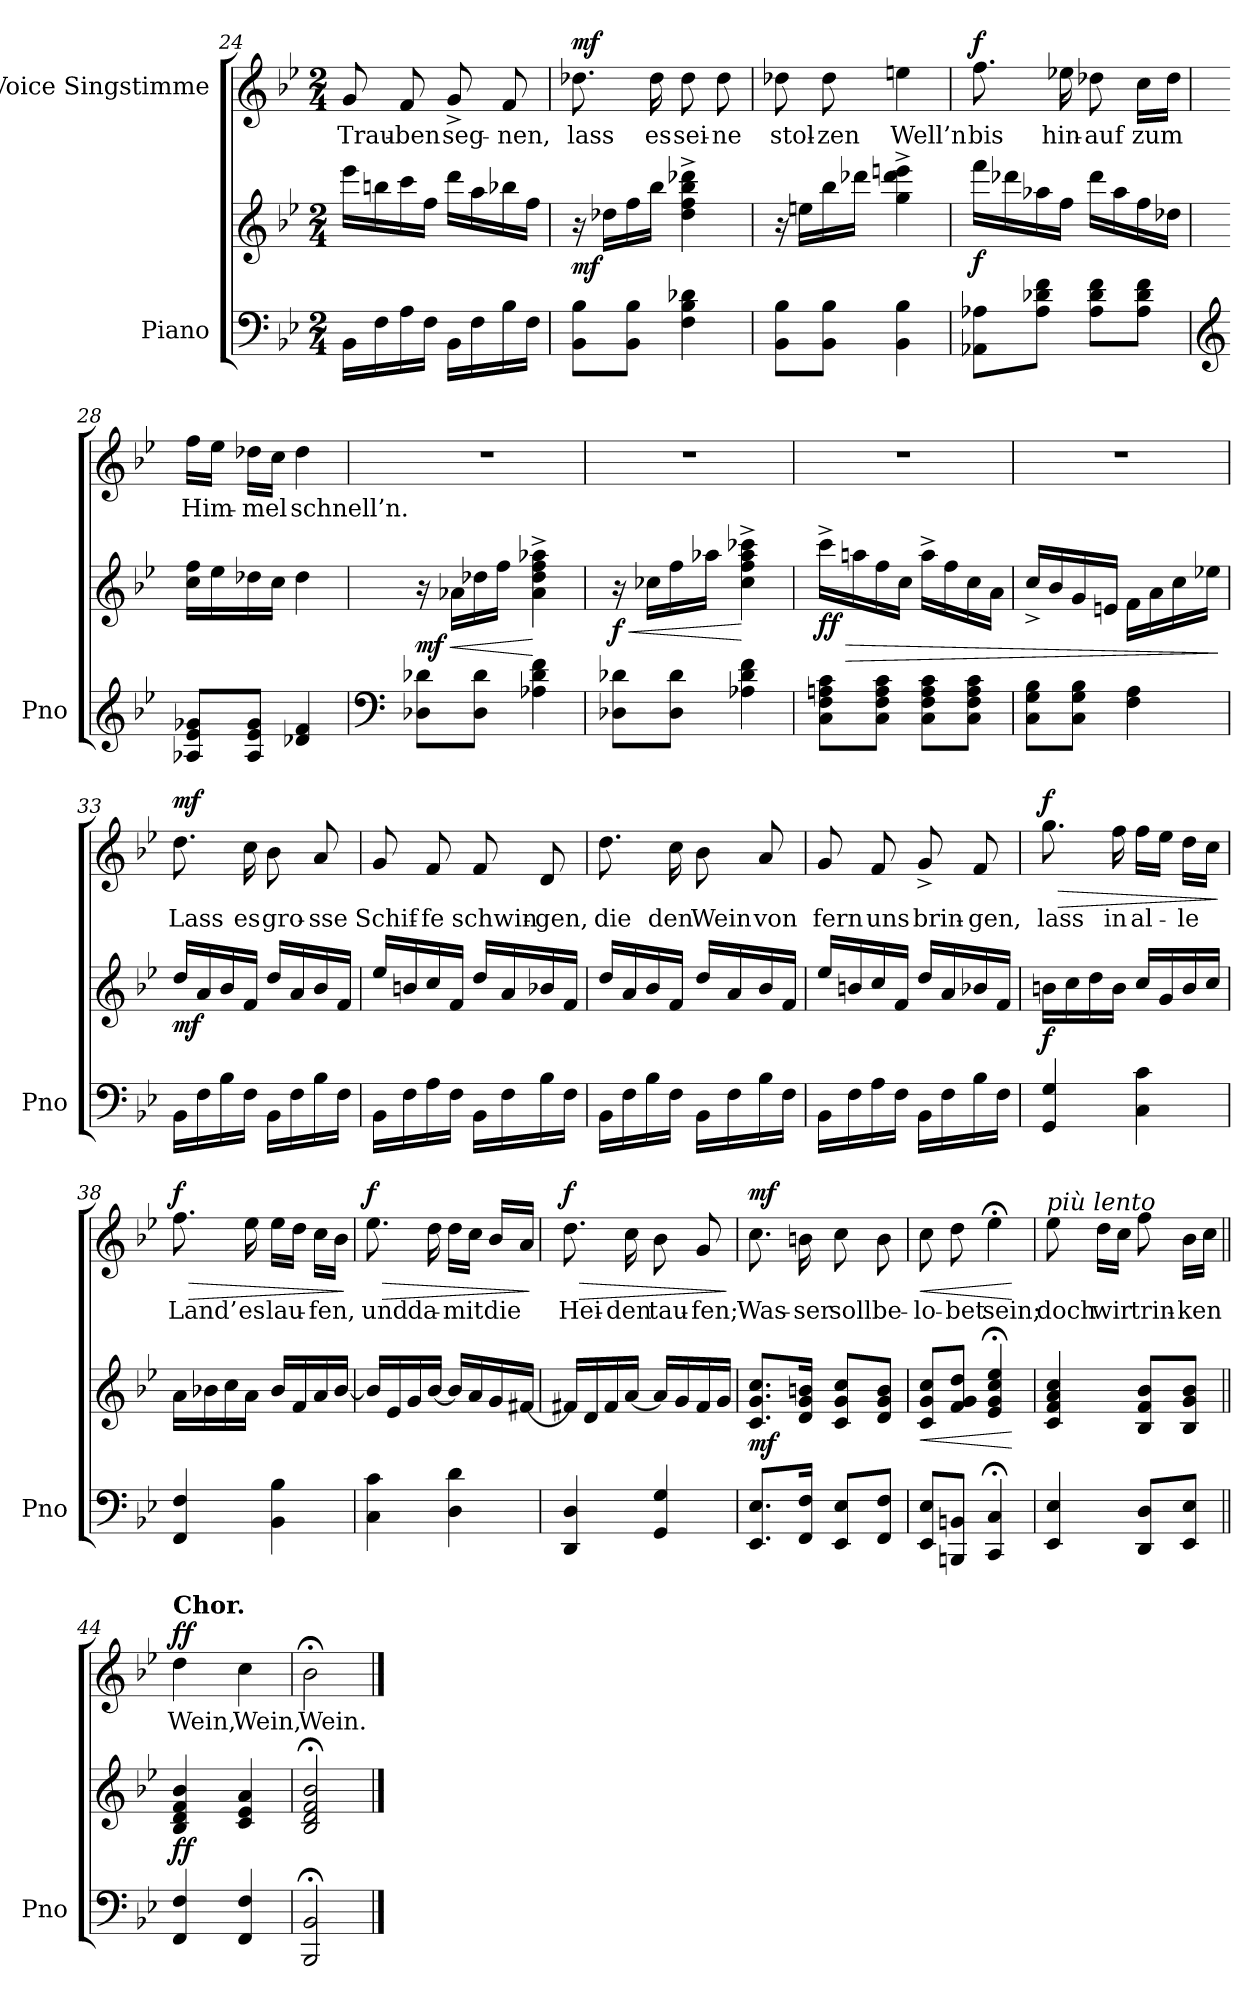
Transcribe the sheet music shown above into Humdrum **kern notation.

**kern	**kern	**dynam	**kern	**text	**dynam
*part2	*part2	*part2	*part1	*part1	*part1
*staff3	*staff2	*staff2/3	*staff1	*staff1	*staff1
*I"Piano	*	*	*I"Voice Singstimme	*	*
*I'Pno	*	*	*	*	*
*clefF4	*clefG2	*	*clefG2	*	*
*k[b-e-]	*k[b-e-]	*	*k[b-e-]	*	*
*M2/4	*M2/4	*	*M2/4	*	*
=24	=24	=24	=24	=24	=24
!	!	!	!	!LO:LY:b	!
16BB-\LL	16eee-\LL	.	8g/	Trau-	.
16F\	16bbn\	.	.	.	.
!	!	!	!	!LO:LY:b	!
16A\	16ccc\	.	8f/	-ben	.
16F\JJ	16ff\JJ	.	.	.	.
!	!	!	!	!LO:LY:b	!
16BB-\LL	16ddd\LL	.	8g^/	seg-	.
16F\	16aa\	.	.	.	.
!	!	!	!	!LO:LY:b	!
16B-\	16bb-X\	.	8f/	-nen,	.
16F\JJ	16ff\JJ	.	.	.	.
=25	=25	=25	=25	=25	=25
!	!	!LO:DY:b	!	!LO:LY:b	!LO:DY:a
8BB-\ 8B-\L	16r	mf	8.dd-X\	lass	mf
.	16dd-X\LL	.	.	.	.
8BB-\ 8B-\J	16ff\	.	.	.	.
!	!	!	!	!LO:LY:b	!
.	16bb-\JJ	.	16dd-\	es	.
!	!	!	!	!LO:LY:b	!
4F\ 4B-\ 4d-X\	4dd-\^ 4ff\^ 4bb-\^ 4ddd-X\^	.	8dd-\	sei-	.
!	!	!	!	!LO:LY:b	!
.	.	.	8dd-\	-ne	.
=26	=26	=26	=26	=26	=26
!	!	!	!	!LO:LY:b	!
8BB-\ 8B-\L	16r	.	8dd-X\	stol-	.
.	16een\LL	.	.	.	.
!	!	!	!	!LO:LY:b	!
8BB-\ 8B-\J	16bb-\	.	8dd-\	-zen	.
.	16ddd-X\JJ	.	.	.	.
!	!	!	!	!LO:LY:b	!
4BB-\ 4B-\	4gg\^ 4ddd-\^ 4eeen\^	.	4een\	Well’n	.
=27	=27	=27	=27	=27	=27
!	!	!LO:DY:b	!	!LO:LY:b	!LO:DY:a
8AA-X\ 8A-X\L	16fff\LL	f	8.ff\	bis	f
.	16ddd-X\	.	.	.	.
8A-\ 8d-X\ 8f\J	16aa-X\	.	.	.	.
!	!	!	!	!LO:LY:b	!
.	16ff\JJ	.	16ee-X\	hin-	.
!	!	!	!	!LO:LY:b	!
8A-\ 8d-\ 8f\L	16ddd-\LL	.	8dd-X\	-auf	.
.	16aa-\	.	.	.	.
!	!	!	!	!LO:LY:b	!
8A-\ 8d-\ 8f\J	16ff\	.	16cc\LL	zum	.
.	16dd-X\JJ	.	16dd-\JJ	.	.
=28	=28	=28	=28	=28	=28
*clefG2	*	*	*	*	*
!	!	!	!	!LO:LY:b	!
8A-X/ 8e-/ 8g-X/L	16cc\ 16ff\LL	.	16ff\LL	Him-	.
.	16ee-\	.	16ee-\JJ	.	.
!	!	!	!	!LO:LY:b	!
8A-/ 8e-/ 8g-/J	16dd-X\	.	16dd-X\LL	-mel	.
.	16cc\JJ	.	16cc\JJ	.	.
!	!	!	!	!LO:LY:b	!
4d-X/ 4f/	4dd-\	.	4dd-\	schnell’n.	.
!!LO:LB:g=z
=29	=29	=29	=29	=29	=29
*clefF4	*	*	*	*	*
!	!	!LO:HP:b	!	!	!
!	!	!LO:DY:n=1:b	!	!	!
8D-X\ 8d-X\L	16r	< mf	2r	.	.
.	16a-X\LL	.	.	.	.
8D-\ 8d-\J	16dd-X\	.	.	.	.
.	16ff\JJ	.	.	.	.
4A-X\ 4d-\ 4f\	4a-\^ 4dd-\^ 4ff\^ 4aa-X\^	[	.	.	.
=30	=30	=30	=30	=30	=30
!	!	!LO:HP:b	!	!	!
!	!	!LO:DY:n=1:b	!	!	!
8D-X\ 8d-X\L	16r	< f	2r	.	.
.	16cc-X\LL	.	.	.	.
8D-\ 8d-\J	16ff\	.	.	.	.
.	16aa-X\JJ	.	.	.	.
4A-X\ 4d-\ 4f\	4cc-\^ 4ff\^ 4aa-\^ 4ccc-X\^	[	.	.	.
=31	=31	=31	=31	=31	=31
!	!	!LO:HP:b	!	!	!
!	!	!LO:DY:n=1:b	!	!	!
8C\ 8F\ 8An\ 8c\L	16ccc^\LL	> ff	2r	.	.
.	16aan\	.	.	.	.
8C\ 8F\ 8A\ 8c\J	16ff\	.	.	.	.
.	16cc\JJ	.	.	.	.
8C\ 8F\ 8A\ 8c\L	16aa^\LL	.	.	.	.
.	16ff\	.	.	.	.
8C\ 8F\ 8A\ 8c\J	16cc\	.	.	.	.
.	16a\JJ	.	.	.	.
=32	=32	=32	=32	=32	=32
8C\ 8G\ 8B-\L	16cc^/LL	.	2r	.	.
.	16b-/	.	.	.	.
8C\ 8G\ 8B-\J	16g/	.	.	.	.
.	16en/JJ	.	.	.	.
4F\ 4A\	16f\LL	.	.	.	.
.	16a\	.	.	.	.
.	16cc\	.	.	.	.
.	16ee-X\JJ	.	.	.	.
.	.	]	.	.	.
=33	=33	=33	=33	=33	=33
!	!	!LO:DY:b	!	!LO:LY:b	!LO:DY:a
16BB-\LL	16dd/LL	mf	8.dd\	Lass	mf
16F\	16a/	.	.	.	.
16B-\	16b-/	.	.	.	.
!	!	!	!	!LO:LY:b	!
16F\JJ	16f/JJ	.	16cc\	es	.
!	!	!	!	!LO:LY:b	!
16BB-\LL	16dd/LL	.	8b-\	gro-	.
16F\	16a/	.	.	.	.
!	!	!	!	!LO:LY:b	!
16B-\	16b-/	.	8a/	-sse	.
16F\JJ	16f/JJ	.	.	.	.
=34	=34	=34	=34	=34	=34
!	!	!	!	!LO:LY:b	!
16BB-\LL	16ee-/LL	.	8g/	Schif-	.
16F\	16bn/	.	.	.	.
!	!	!	!	!LO:LY:b	!
16A\	16cc/	.	8f/	-fe	.
16F\JJ	16f/JJ	.	.	.	.
!	!	!	!	!LO:LY:b	!
16BB-\LL	16dd/LL	.	8f/	schwin-	.
16F\	16a/	.	.	.	.
!	!	!	!	!LO:LY:b	!
16B-\	16b-X/	.	8d/	-gen,	.
16F\JJ	16f/JJ	.	.	.	.
!!LO:LB:g=z
=35	=35	=35	=35	=35	=35
!	!	!	!	!LO:LY:b	!
16BB-\LL	16dd/LL	.	8.dd\	die	.
16F\	16a/	.	.	.	.
16B-\	16b-/	.	.	.	.
!	!	!	!	!LO:LY:b	!
16F\JJ	16f/JJ	.	16cc\	den	.
!	!	!	!	!LO:LY:b	!
16BB-\LL	16dd/LL	.	8b-\	Wein	.
16F\	16a/	.	.	.	.
!	!	!	!	!LO:LY:b	!
16B-\	16b-/	.	8a/	von	.
16F\JJ	16f/JJ	.	.	.	.
=36	=36	=36	=36	=36	=36
!	!	!	!	!LO:LY:b	!
16BB-\LL	16ee-/LL	.	8g/	fern	.
16F\	16bn/	.	.	.	.
!	!	!	!	!LO:LY:b	!
16A\	16cc/	.	8f/	uns	.
16F\JJ	16f/JJ	.	.	.	.
!	!	!	!	!LO:LY:b	!
16BB-\LL	16dd/LL	.	8g^/	brin-	.
16F\	16a/	.	.	.	.
!	!	!	!	!LO:LY:b	!
16B-\	16b-X/	.	8f/	-gen,	.
16F\JJ	16f/JJ	.	.	.	.
=37	=37	=37	=37	=37	=37
!	!	!LO:DY:b	!	!LO:LY:b	!LO:HP:b
!	!	!	!	!	!LO:DY:n=1:a
4GG/ 4G/	16bn\LL	f	8.gg\	lass	> f
.	16cc\	.	.	.	.
.	16dd\	.	.	.	.
!	!	!	!	!LO:LY:b	!
.	16b\JJ	.	16ff\	in	.
!	!	!	!	!LO:LY:b	!
4C\ 4c\	16cc/LL	.	16ff\LL	al-	.
.	16g/	.	16ee-\JJ	.	.
!	!	!	!	!LO:LY:b	!
.	16b/	.	16dd\LL	-le	.
.	16cc/JJ	.	16cc\JJ	.	.
.	.	.	.	.	]
=38	=38	=38	=38	=38	=38
!	!	!	!	!LO:LY:b	!LO:HP:b
!	!	!	!	!	!LO:DY:n=1:a
4FF/ 4F/	16a\LL	.	8.ff\	Land’	> f
.	16b-X\	.	.	.	.
.	16cc\	.	.	.	.
!	!	!	!	!LO:LY:b	!
.	16a\JJ	.	16ee-\	es	.
!	!	!	!	!LO:LY:b	!
4BB-\ 4B-\	16b-/LL	.	16ee-\LL	lau-	.
.	16f/	.	16dd\JJ	.	.
!	!	!	!	!LO:LY:b	!
.	16a/	.	16cc\LL	-fen,	.
.	[16b-/JJ	.	16b-\JJ	.	.
.	.	.	.	.	]
=39	=39	=39	=39	=39	=39
!	!	!	!	!LO:LY:b	!LO:HP:b
!	!	!	!	!	!LO:DY:n=1:a
4C\ 4c\	16b-/LL]	.	8.ee-\	und	> f
.	16e-/	.	.	.	.
.	16g/	.	.	.	.
!	!	!	!	!LO:LY:b	!
.	[16b-/JJ	.	16dd\	da-	.
!	!	!	!	!LO:LY:b	!
4D\ 4d\	16b-/LL]	.	16dd\LL	-mit	.
.	16a/	.	16cc\JJ	.	.
!	!	!	!	!LO:LY:b	!
.	16g/	.	16b-/LL	die	.
.	[16f#X/JJ	.	16a/JJ	.	.
.	.	.	.	.	]
!!LO:LB:g=z
=40	=40	=40	=40	=40	=40
!	!	!	!	!LO:LY:b	!LO:HP:b
!	!	!	!	!	!LO:DY:n=1:a
4DD/ 4D/	16f#X/LL]	.	8.dd\	Hei-	> f
.	16d/	.	.	.	.
.	16f#/	.	.	.	.
!	!	!	!	!LO:LY:b	!
.	[16a/JJ	.	16cc\	-den	.
!	!	!	!	!LO:LY:b	!
4GG/ 4G/	16a/LL]	.	8b-\	tau-	.
.	16g/	.	.	.	.
!	!	!	!	!LO:LY:b	!
.	16f#/	.	8g/	-fen;	.
.	16g/JJ	.	.	.	.
.	.	.	.	.	]
=41	=41	=41	=41	=41	=41
!	!	!LO:DY:b	!	!LO:LY:b	!LO:DY:a
8.EE-/ 8.E-/L	8.c/ 8.g/ 8.cc/L	mf	8.cc\	Was-	mf
!	!	!	!	!LO:LY:b	!
16FF/ 16F/Jk	16d/ 16g/ 16bn/Jk	.	16bn\	-ser	.
!	!	!	!	!LO:LY:b	!
8EE-/ 8E-/L	8c/ 8g/ 8cc/L	.	8cc\	soll	.
!	!	!	!	!LO:LY:b	!
8FF/ 8F/J	8d/ 8g/ 8b/J	.	8b\	be-	.
=42	=42	=42	=42	=42	=42
!	!	!LO:HP:b	!	!LO:LY:b	!LO:HP:b
8EE-/ 8E-/L	8c/ 8g/ 8cc/L	<	8cc\	-lo-	<
!	!	!	!	!LO:LY:b	!
8BBBn/ 8BBn/J	8f/ 8g/ 8dd/J	.	8dd\	-bet	.
!	!	!	!	!LO:LY:b	!
4CC/; 4C/;	4e-/;< 4g/;< 4cc/;< 4ee-/;<	.	4ee-;<\	sein;	.
.	.	[	.	.	[
=43	=43	=43	=43	=43	=43
*	*	*	*MM110	*	*
!	!	!	!LO:TX:a:i:t=più lento	!	!
!	!	!	!	!LO:LY:b	!
4EE-/ 4E-/	4c/ 4f/ 4a/ 4cc/	.	8ee-\	doch	.
!	!	!	!	!LO:LY:b	!
.	.	.	16dd\LL	wir	.
.	.	.	16cc\JJ	.	.
!	!	!	!	!LO:LY:b	!
8DD/ 8D/L	8B-/ 8f/ 8b-/L	.	8ff\	trin-	.
!	!	!	!	!LO:LY:b	!
8EE-/ 8E-/J	8B-/ 8g/ 8b-/J	.	16b-\LL	-ken	.
.	.	.	16cc\JJ	.	.
=44||	=44||	=44||	=44||	=44||	=44||
*	*	*	*MM100	*	*
!	!	!	!LO:TX:B:t=Chor.	!	!
!	!	!LO:DY:b	!	!LO:LY:b	!LO:DY:a
4FF/ 4F/	4B-/ 4d/ 4f/ 4b-/	ff	4dd\	Wein,	ff
!	!	!	!	!LO:LY:b	!
4FF/ 4F/	4c/ 4e-/ 4a/	.	4cc\	Wein,	.
=45	=45	=45	=45	=45	=45
!	!	!	!	!LO:LY:b	!
2BBB-/;< 2BB-/;<	2B-/;< 2d/;< 2f/;< 2b-/;<	.	2b-;<\	Wein.	.
==	==	==	==	==	==
*-	*-	*-	*-	*-	*-
